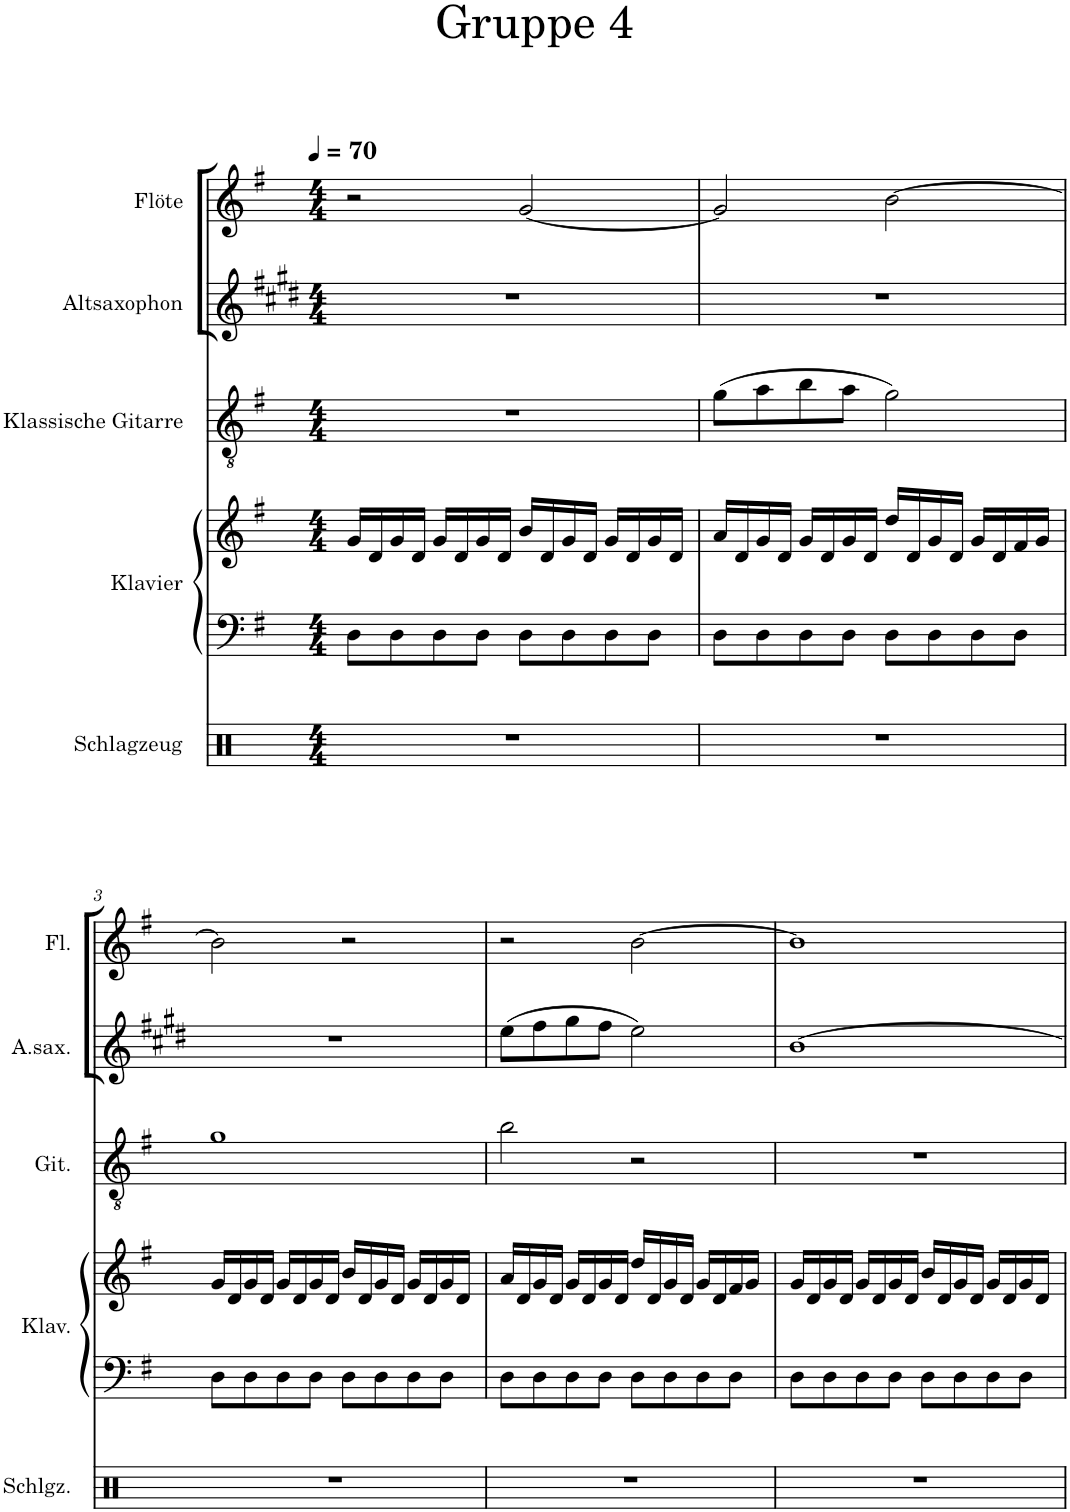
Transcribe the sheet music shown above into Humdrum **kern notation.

**kern	**kern	**kern	**kern	**kern	**kern
*part5	*part4	*part4	*part3	*part2	*part1
*staff6	*staff5	*staff4	*staff3	*staff2	*staff1
*I"Schlagzeug	*I"Klavier	*	*I"Klassische Gitarre	*I"Altsaxophon	*I"Flöte
*I'Schlgz.	*I'Klav.	*	*I'Git.	*I'A.sax.	*I'Fl.
*clefX	*clefF4	*clefG2	*clefGv2	*clefG2	*clefG2
*	*	*	*	*Trd5c9	*
*k[]	*k[f#]	*k[f#]	*k[f#]	*k[f#c#g#d#]	*k[f#]
*M4/4	*M4/4	*M4/4	*M4/4	*M4/4	*M4/4
*MM70	*MM70	*MM70	*MM70	*MM70	*MM70
=1	=1	=1	=1	=1	=1
1r	8D\L	16g/LL	1r	1r	2r
.	.	16d/	.	.	.
.	8D\	16g/	.	.	.
.	.	16d/JJ	.	.	.
.	8D\	16g/LL	.	.	.
.	.	16d/	.	.	.
.	8D\J	16g/	.	.	.
.	.	16d/JJ	.	.	.
.	8D\L	16b/LL	.	.	[2g/
.	.	16d/	.	.	.
.	8D\	16g/	.	.	.
.	.	16d/JJ	.	.	.
.	8D\	16g/LL	.	.	.
.	.	16d/	.	.	.
.	8D\J	16g/	.	.	.
.	.	16d/JJ	.	.	.
=2	=2	=2	=2	=2	=2
1r	8D\L	16a/LL	(8g\L	1r	2g/]
.	.	16d/	.	.	.
.	8D\	16g/	8a\	.	.
.	.	16d/JJ	.	.	.
.	8D\	16g/LL	8b\	.	.
.	.	16d/	.	.	.
.	8D\J	16g/	8a\J	.	.
.	.	16d/JJ	.	.	.
.	8D\L	16dd/LL	2g\)	.	[2b\
.	.	16d/	.	.	.
.	8D\	16g/	.	.	.
.	.	16d/JJ	.	.	.
.	8D\	16g/LL	.	.	.
.	.	16d/	.	.	.
.	8D\J	16f#/	.	.	.
.	.	16g/JJ	.	.	.
!!LO:LB:g=z
=3	=3	=3	=3	=3	=3
1r	8D\L	16g/LL	1g	1r	2b\]
.	.	16d/	.	.	.
.	8D\	16g/	.	.	.
.	.	16d/JJ	.	.	.
.	8D\	16g/LL	.	.	.
.	.	16d/	.	.	.
.	8D\J	16g/	.	.	.
.	.	16d/JJ	.	.	.
.	8D\L	16b/LL	.	.	2r
.	.	16d/	.	.	.
.	8D\	16g/	.	.	.
.	.	16d/JJ	.	.	.
.	8D\	16g/LL	.	.	.
.	.	16d/	.	.	.
.	8D\J	16g/	.	.	.
.	.	16d/JJ	.	.	.
=4	=4	=4	=4	=4	=4
1r	8D\L	16a/LL	2b\	(8ee\L	2r
.	.	16d/	.	.	.
.	8D\	16g/	.	8ff#\	.
.	.	16d/JJ	.	.	.
.	8D\	16g/LL	.	8gg#\	.
.	.	16d/	.	.	.
.	8D\J	16g/	.	8ff#\J	.
.	.	16d/JJ	.	.	.
.	8D\L	16dd/LL	2r	2ee\)	[2b\
.	.	16d/	.	.	.
.	8D\	16g/	.	.	.
.	.	16d/JJ	.	.	.
.	8D\	16g/LL	.	.	.
.	.	16d/	.	.	.
.	8D\J	16f#/	.	.	.
.	.	16g/JJ	.	.	.
=5	=5	=5	=5	=5	=5
1r	8D\L	16g/LL	1r	[1b	1b]
.	.	16d/	.	.	.
.	8D\	16g/	.	.	.
.	.	16d/JJ	.	.	.
.	8D\	16g/LL	.	.	.
.	.	16d/	.	.	.
.	8D\J	16g/	.	.	.
.	.	16d/JJ	.	.	.
.	8D\L	16b/LL	.	.	.
.	.	16d/	.	.	.
.	8D\	16g/	.	.	.
.	.	16d/JJ	.	.	.
.	8D\	16g/LL	.	.	.
.	.	16d/	.	.	.
.	8D\J	16g/	.	.	.
.	.	16d/JJ	.	.	.
=	=	=	=	=	=
*-	*-	*-	*-	*-	*-
